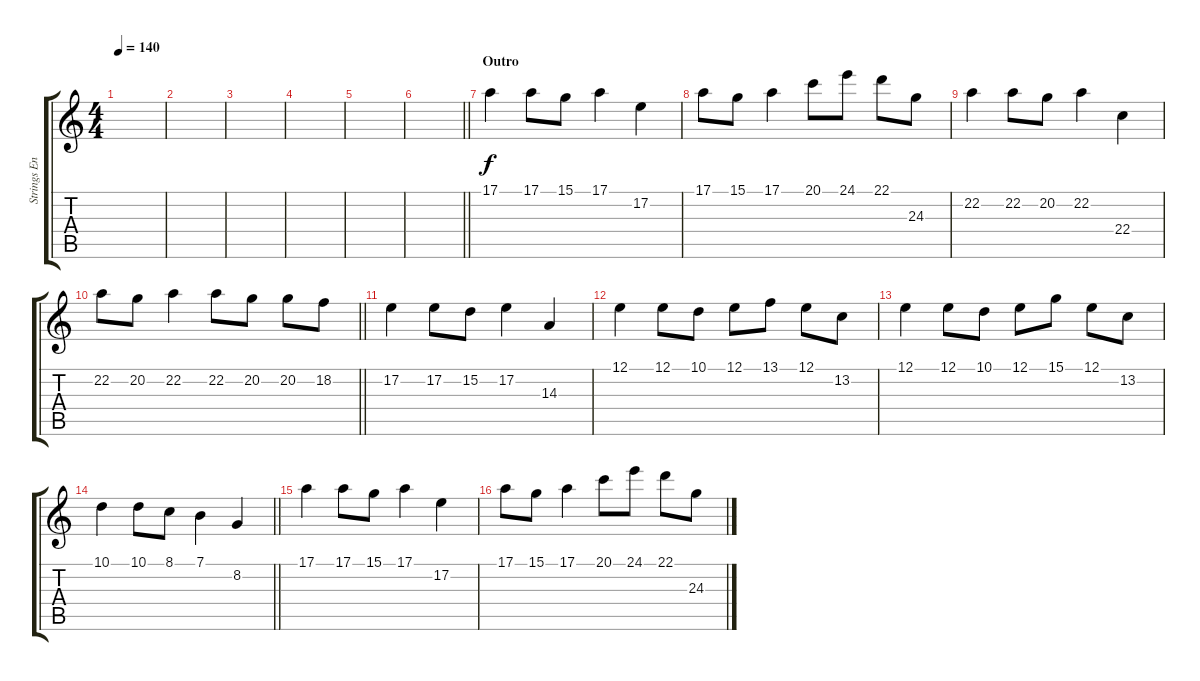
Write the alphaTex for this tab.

\track ("Strings Ensemble" "Strings En") {instrument tremolostrings}
\staff {score tabs}
\tuning (E4 B3 G3 D3 A2 E2) {hide}
\ts (4 4)
\tempo 140
\clef g2
\ks c
|
|
|
|
|
\barLineRight lightlight
|
\section ("" "Outro")
17.1.4 17.1.8 15.1.8 17.1.4 17.2.4 |
17.1.8 15.1.8 17.1.4 20.1.8 24.1.8 22.1.8 24.3.8 |
22.2.4 22.2.8 20.2.8 22.2.4 22.4.4 |
\barLineRight lightlight
22.2.8 20.2.8 22.2.4 22.2.8 20.2.8 20.2.8 18.2.8 |
17.2.4 17.2.8 15.2.8 17.2.4 14.3.4 |
12.1.4 12.1.8 10.1.8 12.1.8 13.1.8 12.1.8 13.2.8 |
12.1.4 12.1.8 10.1.8 12.1.8 15.1.8 12.1.8 13.2.8 |
\barLineRight lightlight
10.1.4 10.1.8 8.1.8 7.1.4 8.2.4 |
17.1.4 17.1.8 15.1.8 17.1.4 17.2.4 |
17.1.8 15.1.8 17.1.4 20.1.8 24.1.8 22.1.8 24.3.8
